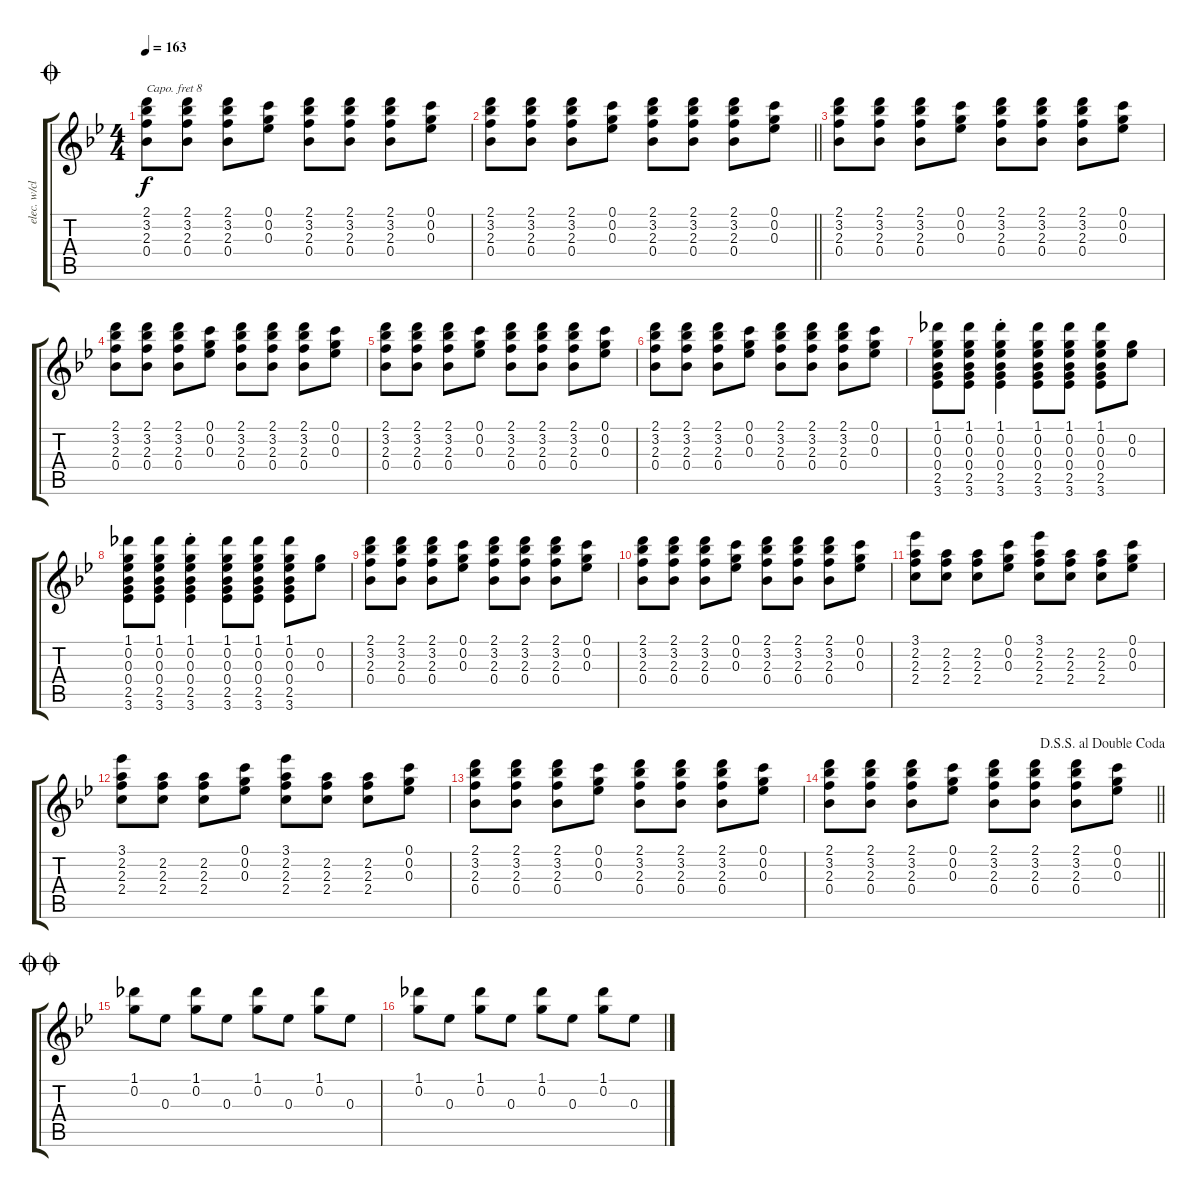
\track ("elec. w/clean tone" "elec. w/cl") {instrument electricguitarjazz}
\staff {score tabs}
\capo 8
\tuning (E4 B3 G3 D3 A2 E2) {hide}
\ts (4 4)
\jump coda
\tempo 163
\clef g2
\ks bb
(2.1 3.2 2.3 0.4).8{dy f} (2.1 3.2 2.3 0.4).8 (2.1 3.2 2.3 0.4).8 (0.1 0.2 0.3).8 (2.1 3.2 2.3 0.4).8 (2.1 3.2 2.3 0.4).8 (2.1 3.2 2.3 0.4).8 (0.1 0.2 0.3).8 |
\barLineRight lightlight
(2.1 3.2 2.3 0.4).8 (2.1 3.2 2.3 0.4).8 (2.1 3.2 2.3 0.4).8 (0.1 0.2 0.3).8 (2.1 3.2 2.3 0.4).8 (2.1 3.2 2.3 0.4).8 (2.1 3.2 2.3 0.4).8 (0.1 0.2 0.3).8 |
(2.1 3.2 2.3 0.4).8 (2.1 3.2 2.3 0.4).8 (2.1 3.2 2.3 0.4).8 (0.1 0.2 0.3).8 (2.1 3.2 2.3 0.4).8 (2.1 3.2 2.3 0.4).8 (2.1 3.2 2.3 0.4).8 (0.1 0.2 0.3).8 |
(2.1 3.2 2.3 0.4).8 (2.1 3.2 2.3 0.4).8 (2.1 3.2 2.3 0.4).8 (0.1 0.2 0.3).8 (2.1 3.2 2.3 0.4).8 (2.1 3.2 2.3 0.4).8 (2.1 3.2 2.3 0.4).8 (0.1 0.2 0.3).8 |
(2.1 3.2 2.3 0.4).8 (2.1 3.2 2.3 0.4).8 (2.1 3.2 2.3 0.4).8 (0.1 0.2 0.3).8 (2.1 3.2 2.3 0.4).8 (2.1 3.2 2.3 0.4).8 (2.1 3.2 2.3 0.4).8 (0.1 0.2 0.3).8 |
(2.1 3.2 2.3 0.4).8 (2.1 3.2 2.3 0.4).8 (2.1 3.2 2.3 0.4).8 (0.1 0.2 0.3).8 (2.1 3.2 2.3 0.4).8 (2.1 3.2 2.3 0.4).8 (2.1 3.2 2.3 0.4).8 (0.1 0.2 0.3).8 |
(1.1 0.2 0.3 0.4 2.5 3.6).8 (1.1 0.2 0.3 0.4 2.5 3.6).8 (1.1{st} 0.2{st} 0.3{st} 0.4{st} 2.5{st} 3.6{st}).4 (1.1 0.2 0.3 0.4 2.5 3.6).8 (1.1 0.2 0.3 0.4 2.5 3.6).8 (1.1 0.2 0.3 0.4 2.5 3.6).8 (0.2 0.3).8 |
(1.1 0.2 0.3 0.4 2.5 3.6).8 (1.1 0.2 0.3 0.4 2.5 3.6).8 (1.1{st} 0.2{st} 0.3{st} 0.4{st} 2.5{st} 3.6{st}).4 (1.1 0.2 0.3 0.4 2.5 3.6).8 (1.1 0.2 0.3 0.4 2.5 3.6).8 (1.1 0.2 0.3 0.4 2.5 3.6).8 (0.2 0.3).8 |
(2.1 3.2 2.3 0.4).8 (2.1 3.2 2.3 0.4).8 (2.1 3.2 2.3 0.4).8 (0.1 0.2 0.3).8 (2.1 3.2 2.3 0.4).8 (2.1 3.2 2.3 0.4).8 (2.1 3.2 2.3 0.4).8 (0.1 0.2 0.3).8 |
(2.1 3.2 2.3 0.4).8 (2.1 3.2 2.3 0.4).8 (2.1 3.2 2.3 0.4).8 (0.1 0.2 0.3).8 (2.1 3.2 2.3 0.4).8 (2.1 3.2 2.3 0.4).8 (2.1 3.2 2.3 0.4).8 (0.1 0.2 0.3).8 |
(3.1 2.2 2.3 2.4).8 (2.2 2.3 2.4).8 (2.2 2.3 2.4).8 (0.1 0.2 0.3).8 (3.1 2.2 2.3 2.4).8 (2.2 2.3 2.4).8 (2.2 2.3 2.4).8 (0.1 0.2 0.3).8 |
(3.1 2.2 2.3 2.4).8 (2.2 2.3 2.4).8 (2.2 2.3 2.4).8 (0.1 0.2 0.3).8 (3.1 2.2 2.3 2.4).8 (2.2 2.3 2.4).8 (2.2 2.3 2.4).8 (0.1 0.2 0.3).8 |
(2.1 3.2 2.3 0.4).8 (2.1 3.2 2.3 0.4).8 (2.1 3.2 2.3 0.4).8 (0.1 0.2 0.3).8 (2.1 3.2 2.3 0.4).8 (2.1 3.2 2.3 0.4).8 (2.1 3.2 2.3 0.4).8 (0.1 0.2 0.3).8 |
\jump dalsegnosegnoaldoublecoda
\barLineRight lightlight
(2.1 3.2 2.3 0.4).8 (2.1 3.2 2.3 0.4).8 (2.1 3.2 2.3 0.4).8 (0.1 0.2 0.3).8 (2.1 3.2 2.3 0.4).8 (2.1 3.2 2.3 0.4).8 (2.1 3.2 2.3 0.4).8 (0.1 0.2 0.3).8 |
\jump doublecoda
(1.1 0.2).8 0.3.8 (1.1 0.2).8 0.3.8 (1.1 0.2).8 0.3.8 (1.1 0.2).8 0.3.8 |
(1.1 0.2).8 0.3.8 (1.1 0.2).8 0.3.8 (1.1 0.2).8 0.3.8 (1.1 0.2).8 0.3.8
